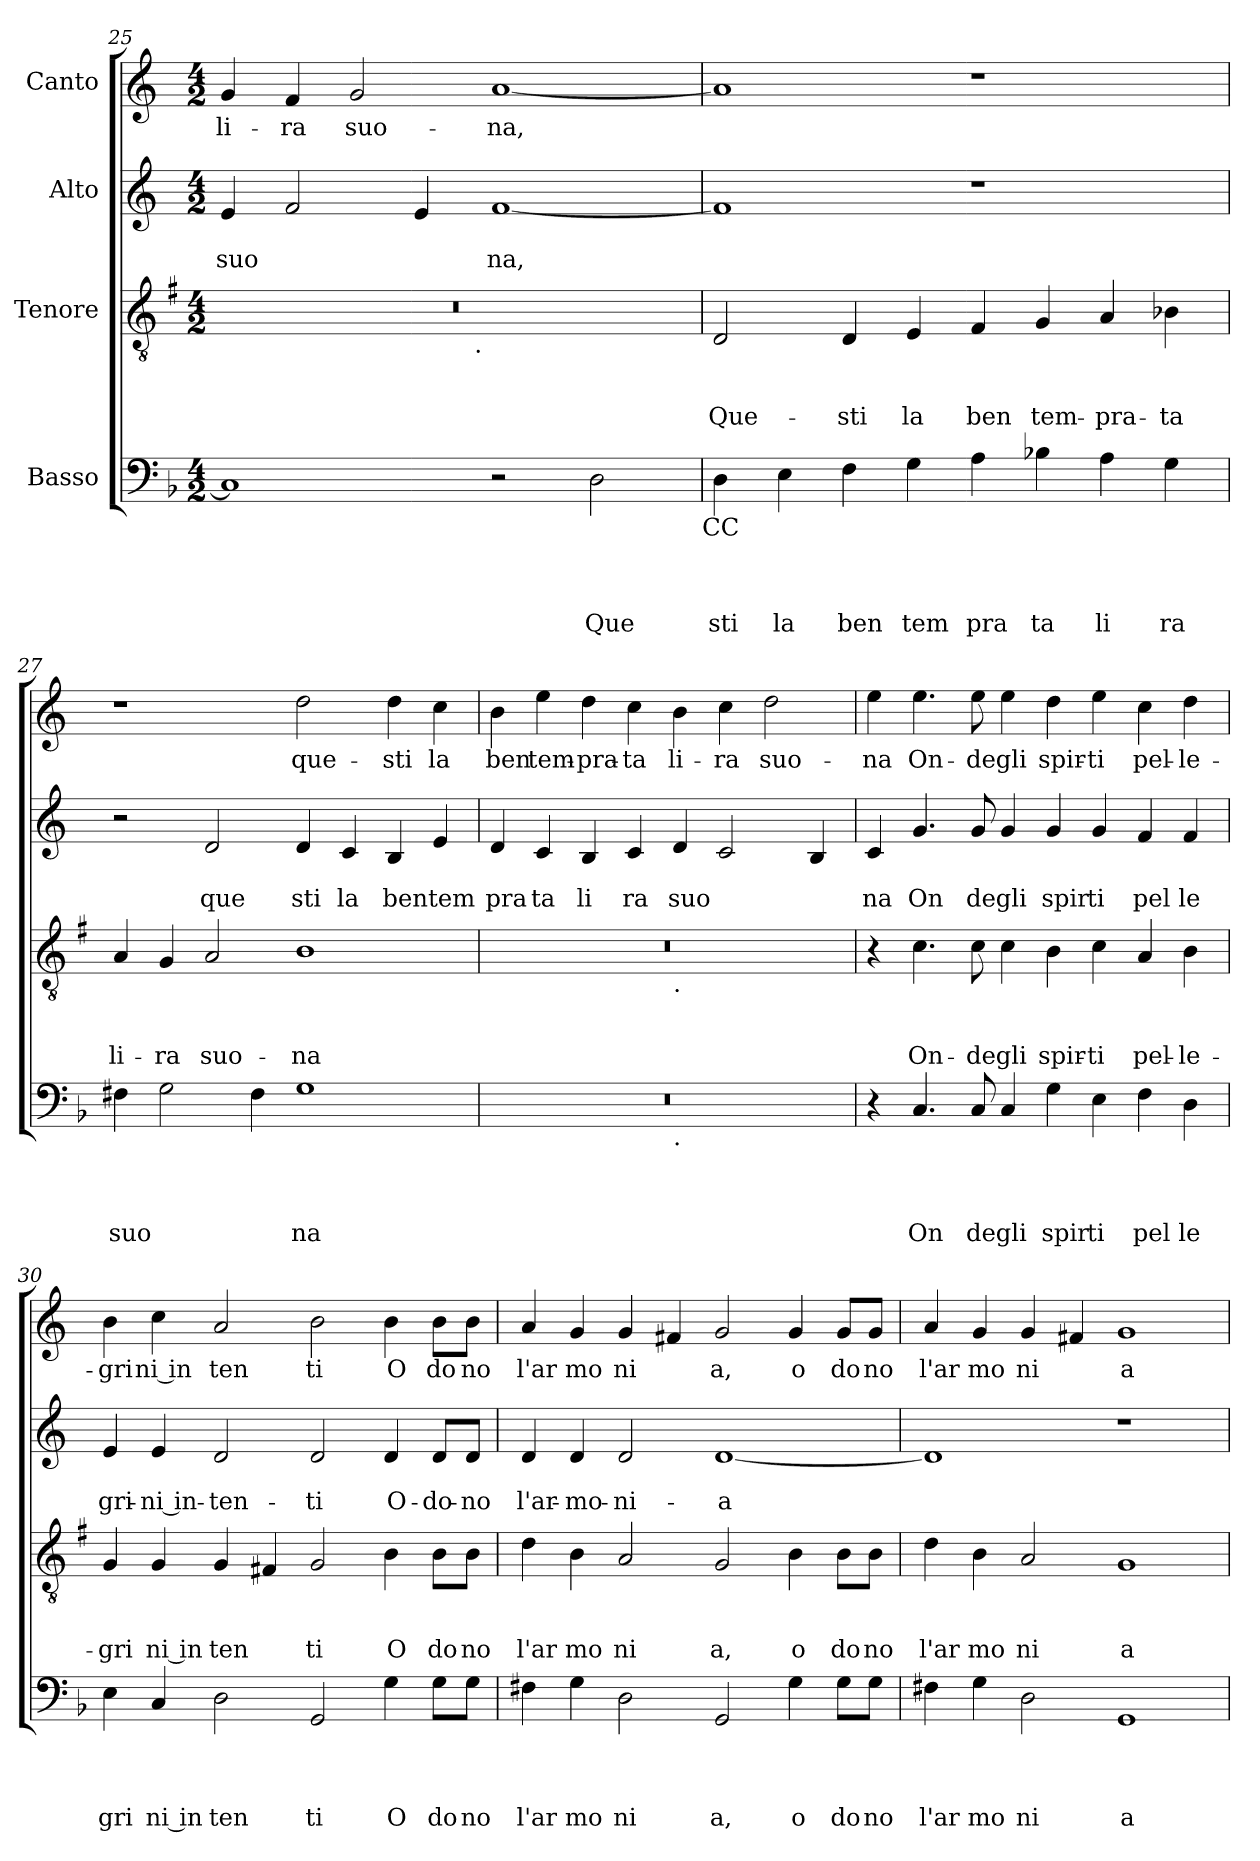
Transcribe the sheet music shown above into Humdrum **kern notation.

**kern	**text	**text	**text	**text	**kern	**text	**text	**text	**kern	**text	**text	**kern	**text
*part4	*part4	*part4	*part4	*part4	*part3	*part3	*part3	*part3	*part2	*part2	*part2	*part1	*part1
*staff4	*staff4	*staff4	*staff4	*staff4	*staff3	*staff3	*staff3	*staff3	*staff2	*staff2	*staff2	*staff1	*staff1
*I"Basso	*	*	*	*	*I"Tenore	*	*	*	*I"Alto	*	*	*I"Canto	*
*clefF4	*	*	*	*	*clefGv2	*	*	*	*clefG2	*	*	*clefG2	*
*	*	*	*	*	*ITrd1c2	*	*	*	*ITrd-3c-5	*	*	*ITrd-3c-5	*
*k[b-]	*	*	*	*	*k[b-]	*	*	*	*k[b-]	*	*	*k[b-]	*
*F:	*	*	*	*	*F:	*	*	*	*F:	*	*	*F:	*
*M4/2	*	*	*	*	*M4/2	*	*	*	*M4/2	*	*	*M4/2	*
=25	=25	=25	=25	=25	=25	=25	=25	=25	=25	=25	=25	=25	=25
!	!	!	!	!	!	!	!	!	!	!	!LO:LY:b	!	!LO:LY:b
*	*	*	*	*	*^	*	*	*	*	*	*	*	*
1C]	.	.	.	.	0r	2ryy	.	.	.	4a/	.	suo	4cc/	li-
!	!	!	!	!	!	!	!	!	!	!	!	!	!	!LO:LY:b
.	.	.	.	.	.	.	.	.	.	2b-/	.	.	4b-/	-ra
!	!	!	!	!	!	!	!	!	!	!	!	!	!	!LO:LY:b
.	.	.	.	.	.	4...ryy	.	.	.	.	.	.	2cc/	suo-
.	.	.	.	.	.	.	.	.	.	4a/	.	.	.	.
!	!	!	!	!	!	!LO:TX:b:t=.	!	!	!	!	!	!	!	!
.	.	.	.	.	.	1ryy	.	.	.	.	.	.	.	.
!	!	!	!	!	!	!	!	!	!	!	!	!LO:LY:b	!	!LO:LY:b
2r	.	.	.	.	.	.	.	.	.	[>1b-	.	na,	[>1dd	-na,
!	!	!	!	!LO:LY:b	!	!	!	!	!	!	!	!	!	!
2D\	.	.	.	Que	.	.	.	.	.	.	.	.	.	.
.	.	.	.	.	.	32ryy	.	.	.	.	.	.	.	.
!LO:TX:b:t=CC	!	!	!	!	!	!	!	!	!	!	!	!	!	!
!!LO:LB:g=z
=26	=26	=26	=26	=26	=26	=26	=26	=26	=26	=26	=26	=26	=26	=26
!	!	!	!	!LO:LY:b	!	!	!	!	!LO:LY:b	!	!	!	!	!
*	*	*	*	*	*v	*v	*	*	*	*	*	*	*	*
4D\	.	.	.	sti	2C/	.	.	Que-	1b-]	.	.	1dd]	.
!	!	!	!	!LO:LY:b	!	!	!	!	!	!	!	!	!
4E\	.	.	.	la	.	.	.	.	.	.	.	.	.
!	!	!	!	!LO:LY:b	!	!	!	!LO:LY:b	!	!	!	!	!
4F\	.	.	.	ben	4C/	.	.	-sti	.	.	.	.	.
!	!	!	!	!LO:LY:b	!	!	!	!LO:LY:b	!	!	!	!	!
4G\	.	.	.	tem	4D/	.	.	la	.	.	.	.	.
!	!	!	!	!LO:LY:b	!	!	!	!LO:LY:b	!	!	!	!	!
4A\	.	.	.	pra	4E/	.	.	ben	1r	.	.	1r	.
!	!	!	!	!LO:LY:b	!	!	!	!LO:LY:b	!	!	!	!	!
4B-X\	.	.	.	ta	4F/	.	.	tem-	.	.	.	.	.
!	!	!	!	!LO:LY:b	!	!	!	!LO:LY:b	!	!	!	!	!
4A\	.	.	.	li	4G/	.	.	-pra-	.	.	.	.	.
!	!	!	!	!LO:LY:b	!	!	!	!LO:LY:b	!	!	!	!	!
4G\	.	.	.	ra	4A-X\	.	.	-ta	.	.	.	.	.
=27	=27	=27	=27	=27	=27	=27	=27	=27	=27	=27	=27	=27	=27
!	!	!	!	!LO:LY:b	!	!	!	!LO:LY:b	!	!	!	!	!
4F#X\	.	.	.	suo	4G/	.	.	li-	2r	.	.	1r	.
!	!	!	!	!	!	!	!	!LO:LY:b	!	!	!	!	!
2G\	.	.	.	.	4F/	.	.	-ra	.	.	.	.	.
!	!	!	!	!	!	!	!	!LO:LY:b	!	!	!LO:LY:b	!	!
.	.	.	.	.	2G/	.	.	suo-	2g/	.	que	.	.
4F#\	.	.	.	.	.	.	.	.	.	.	.	.	.
!	!	!	!	!LO:LY:b	!	!	!	!LO:LY:b	!	!	!LO:LY:b	!	!LO:LY:b
1G	.	.	.	na	1A	.	.	-na	4g/	.	sti	2gg\	que-
!	!	!	!	!	!	!	!	!	!	!	!LO:LY:b	!	!
.	.	.	.	.	.	.	.	.	4f/	.	la	.	.
!	!	!	!	!	!	!	!	!	!	!	!LO:LY:b	!	!LO:LY:b
.	.	.	.	.	.	.	.	.	4e/	.	ben	4gg\	-sti
!	!	!	!	!	!	!	!	!	!	!	!LO:LY:b	!	!LO:LY:b
.	.	.	.	.	.	.	.	.	4a/	.	tem	4ff\	la
=28	=28	=28	=28	=28	=28	=28	=28	=28	=28	=28	=28	=28	=28
!	!	!	!	!	!	!	!	!	!	!	!LO:LY:b	!	!LO:LY:b
*^	*	*	*	*	*^	*	*	*	*	*	*	*	*
0r	1ryy	.	.	.	.	0r	1ryy	.	.	.	4g/	.	pra	4ee\	ben
!	!	!	!	!	!	!	!	!	!	!	!	!	!LO:LY:b	!	!LO:LY:b
.	.	.	.	.	.	.	.	.	.	.	4f/	.	ta	4aa\	tem-
!	!	!	!	!	!	!	!	!	!	!	!	!	!LO:LY:b	!	!LO:LY:b
.	.	.	.	.	.	.	.	.	.	.	4e/	.	li	4gg\	-pra-
!	!	!	!	!	!	!	!	!	!	!	!	!	!LO:LY:b	!	!LO:LY:b
.	.	.	.	.	.	.	.	.	.	.	4f/	.	ra	4ff\	-ta
!	!	!	!	!	!	!	!LO:TX:b:t=.	!	!	!	!	!	!	!	!
!	!LO:TX:b:t=.	!	!	!	!	!	!	!	!	!	!	!	!	!	!
!	!	!	!	!	!	!	!	!	!	!	!	!	!LO:LY:b	!	!LO:LY:b
.	1ryy	.	.	.	.	.	1ryy	.	.	.	4g/	.	suo	4ee\	li-
!	!	!	!	!	!	!	!	!	!	!	!	!	!	!	!LO:LY:b
.	.	.	.	.	.	.	.	.	.	.	2f/	.	.	4ff\	-ra
!	!	!	!	!	!	!	!	!	!	!	!	!	!	!	!LO:LY:b
.	.	.	.	.	.	.	.	.	.	.	.	.	.	2gg\	suo-
.	.	.	.	.	.	.	.	.	.	.	4e/	.	.	.	.
=29	=29	=29	=29	=29	=29	=29	=29	=29	=29	=29	=29	=29	=29	=29	=29
!	!	!	!	!	!	!	!	!	!	!	!	!	!LO:LY:b	!	!LO:LY:b
*v	*v	*	*	*	*	*	*	*	*	*	*	*	*	*	*
*	*	*	*	*	*v	*v	*	*	*	*	*	*	*	*
4r	.	.	.	.	4r	.	.	.	4f/	.	na	4aa\	-na
!	!	!	!	!LO:LY:b	!	!	!	!LO:LY:b	!	!	!LO:LY:b	!	!LO:LY:b
4.C/	.	.	.	On	4.B-\	.	.	On-	4.cc/	.	On	4.aa\	On-
!	!	!	!	!LO:LY:b	!	!	!	!LO:LY:b	!	!	!LO:LY:b	!	!LO:LY:b
8C/	.	.	.	de	8B-\	.	.	-de	8cc/	.	de	8aa\	-de
!	!	!	!	!LO:LY:b	!	!	!	!LO:LY:b	!	!	!LO:LY:b	!	!LO:LY:b
4C/	.	.	.	gli	4B-\	.	.	gli	4cc/	.	gli	4aa\	gli
!	!	!	!	!LO:LY:b	!	!	!	!LO:LY:b	!	!	!LO:LY:b	!	!LO:LY:b
4G\	.	.	.	spir	4A\	.	.	spir-	4cc/	.	spir	4gg\	spir-
!	!	!	!	!LO:LY:b	!	!	!	!LO:LY:b	!	!	!LO:LY:b	!	!LO:LY:b
4E\	.	.	.	ti	4B-\	.	.	-ti	4cc/	.	ti	4aa\	-ti
!	!	!	!	!LO:LY:b	!	!	!	!LO:LY:b	!	!	!LO:LY:b	!	!LO:LY:b
4F\	.	.	.	pel	4G/	.	.	pel-	4b-/	.	pel	4ff\	pel-
!	!	!	!	!LO:LY:b	!	!	!	!LO:LY:b	!	!	!LO:LY:b	!	!LO:LY:b
4D\	.	.	.	le	4A\	.	.	-le-	4b-/	.	le	4gg\	-le-
!!LO:LB:g=z
=30	=30	=30	=30	=30	=30	=30	=30	=30	=30	=30	=30	=30	=30
!	!	!	!	!LO:LY:b	!	!	!	!LO:LY:b	!	!	!LO:LY:b	!	!LO:LY:b
4E\	.	.	.	gri	4F/	.	.	-gri	4a/	.	gri-	4ee\	-gri
!	!	!	!	!LO:LY:b:rj	!	!	!	!LO:LY:b:rj	!	!	!LO:LY:b:rj	!	!LO:LY:b:rj
4C/	.	.	.	ni in	4F/	.	.	ni in	4a/	.	-ni in-	4ff\	ni in
!	!	!	!	!LO:LY:b	!	!	!	!LO:LY:b	!	!	!LO:LY:b	!	!LO:LY:b
2D\	.	.	.	ten	4F/	.	.	ten	2g/	.	-ten-	2dd/	ten
.	.	.	.	.	4En/	.	.	.	.	.	.	.	.
!	!	!	!	!LO:LY:b	!	!	!	!LO:LY:b	!	!	!LO:LY:b	!	!LO:LY:b
2GG/	.	.	.	ti	2F/	.	.	ti	2g/	.	-ti	2ee\	ti
!	!	!	!	!LO:LY:b	!	!	!	!LO:LY:b	!	!	!LO:LY:b	!	!LO:LY:b
4G\	.	.	.	O	4A\	.	.	O	4g/	.	O-	4ee\	O
!	!	!	!	!LO:LY:b	!	!	!	!LO:LY:b	!	!	!LO:LY:b	!	!LO:LY:b
8G\L	.	.	.	do	8A\L	.	.	do	8g/L	.	-do-	8ee\L	do
!	!	!	!	!LO:LY:b	!	!	!	!LO:LY:b	!	!	!LO:LY:b	!	!LO:LY:b
8G\J	.	.	.	no	8A\J	.	.	no	8g/J	.	-no	8ee\J	no
=31	=31	=31	=31	=31	=31	=31	=31	=31	=31	=31	=31	=31	=31
!	!	!	!	!LO:LY:b	!	!	!	!LO:LY:b	!	!	!LO:LY:b	!	!LO:LY:b
4F#X\	.	.	.	l'ar	4c\	.	.	l'ar	4g/	.	l'ar-	4dd/	l'ar
!	!	!	!	!LO:LY:b	!	!	!	!LO:LY:b	!	!	!LO:LY:b	!	!LO:LY:b
4G\	.	.	.	mo	4A\	.	.	mo	4g/	.	-mo-	4cc/	mo
!	!	!	!	!LO:LY:b	!	!	!	!LO:LY:b	!	!	!LO:LY:b	!	!LO:LY:b
2D\	.	.	.	ni	2G/	.	.	ni	2g/	.	-ni-	4cc/	ni
.	.	.	.	.	.	.	.	.	.	.	.	4bn/	.
!	!	!	!	!LO:LY:b	!	!	!	!LO:LY:b	!	!	!LO:LY:b:rj	!	!LO:LY:b
2GG/	.	.	.	a,	2F/	.	.	a,	[<1g	.	-a	2cc/	a,
!	!	!	!	!LO:LY:b	!	!	!	!LO:LY:b	!	!	!	!	!LO:LY:b
4G\	.	.	.	o	4A\	.	.	o	.	.	.	4cc/	o
!	!	!	!	!LO:LY:b	!	!	!	!LO:LY:b	!	!	!	!	!LO:LY:b
8G\L	.	.	.	do	8A\L	.	.	do	.	.	.	8cc/L	do
!	!	!	!	!LO:LY:b	!	!	!	!LO:LY:b	!	!	!	!	!LO:LY:b
8G\J	.	.	.	no	8A\J	.	.	no	.	.	.	8cc/J	no
=32	=32	=32	=32	=32	=32	=32	=32	=32	=32	=32	=32	=32	=32
!	!	!	!	!LO:LY:b	!	!	!	!LO:LY:b	!	!	!	!	!LO:LY:b
4F#X\	.	.	.	l'ar	4c\	.	.	l'ar	1g]	.	.	4dd/	l'ar
!	!	!	!	!LO:LY:b	!	!	!	!LO:LY:b	!	!	!	!	!LO:LY:b
4G\	.	.	.	mo	4A\	.	.	mo	.	.	.	4cc/	mo
!	!	!	!	!LO:LY:b	!	!	!	!LO:LY:b	!	!	!	!	!LO:LY:b
2D\	.	.	.	ni	2G/	.	.	ni	.	.	.	4cc/	ni
.	.	.	.	.	.	.	.	.	.	.	.	4bn/	.
!	!	!	!	!LO:LY:b	!	!	!	!LO:LY:b	!	!	!	!	!LO:LY:b
1GG	.	.	.	a	1F	.	.	a	1r	.	.	1cc	a
=	=	=	=	=	=	=	=	=	=	=	=	=	=
*-	*-	*-	*-	*-	*-	*-	*-	*-	*-	*-	*-	*-	*-
